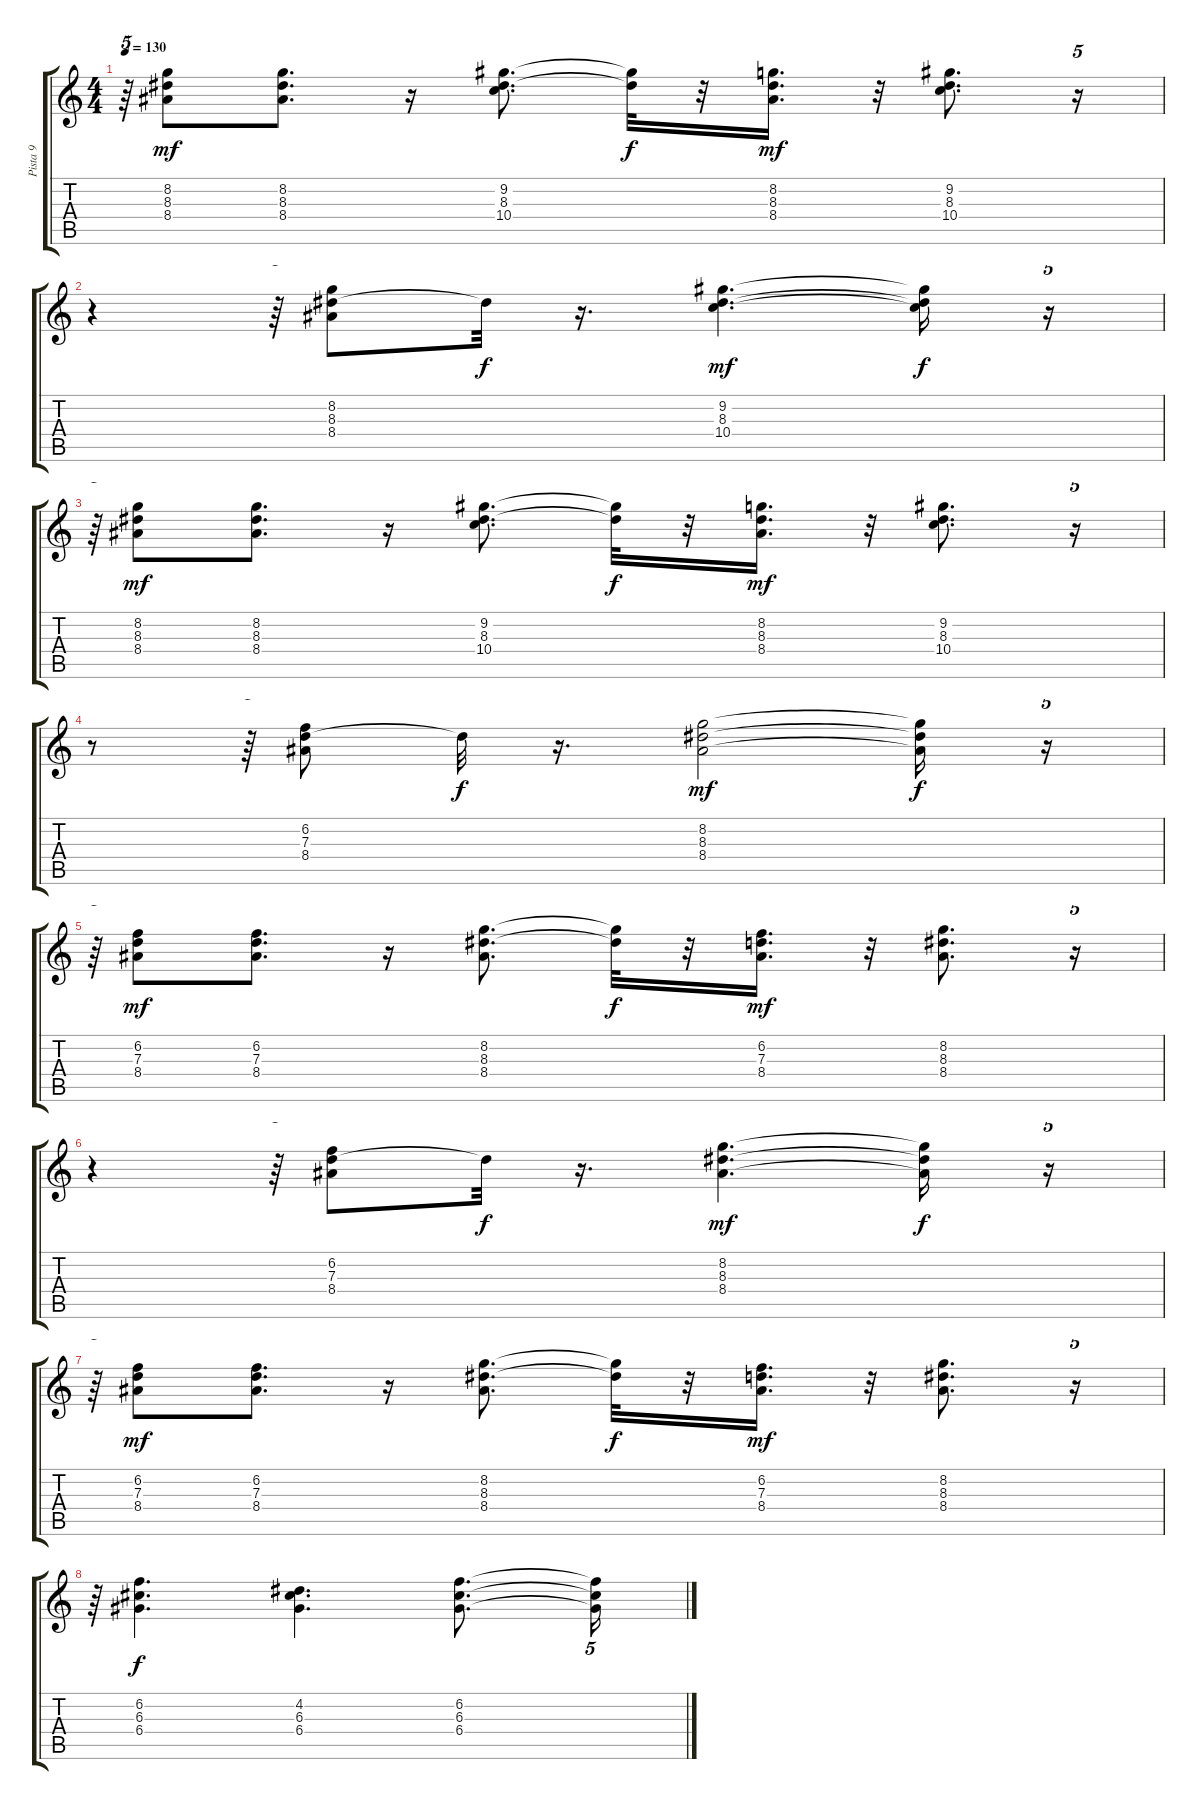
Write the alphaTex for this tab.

\track ("Pista 9" "Pista 9") {instrument distortionguitar}
\staff {score tabs}
\tuning (E4 B3 G3 D3 A2 E2) {hide}
\ts (4 4)
\tempo 130
\clef g2
\ks c
r.64{tu (5 4) dy f} (8.2 8.3 8.4).8{dy mf} (8.2 8.3 8.4).8{d} r.16 (9.2 8.3 10.4).8{d} (9.2{t} 8.3{t}).32{dy f} r.32 (8.2 8.3 8.4).16{d dy mf} r.32 (9.2 8.3 10.4).8{d} r.16{tu (5 4)} |
r.4 r.64{tu (5 4)} (8.2 8.3 8.4).8 8.3{t}.32{dy f} r.16{d} (9.2 8.3 10.4).4{d dy mf} (9.2{t} 8.3{t} 10.4{t}).16{dy f} r.16{tu (5 4)} |
r.64{tu (5 4)} (8.2 8.3 8.4).8{dy mf} (8.2 8.3 8.4).8{d} r.16 (9.2 8.3 10.4).8{d} (9.2{t} 8.3{t}).32{dy f} r.32 (8.2 8.3 8.4).16{d dy mf} r.32 (9.2 8.3 10.4).8{d} r.16{tu (5 4)} |
r.8 r.64{tu (5 4)} (6.2 7.3 8.4).8 7.3{t}.32{dy f} r.16{d} (8.2 8.3 8.4).2{dy mf} (8.2{t} 8.3{t} 8.4{t}).16{dy f} r.16{tu (5 4)} |
r.64{tu (5 4)} (6.2 7.3 8.4).8{dy mf} (6.2 7.3 8.4).8{d} r.16 (8.2 8.3 8.4).8{d} (8.2{t} 8.3{t}).32{dy f} r.32 (6.2 7.3 8.4).16{d dy mf} r.32 (8.2 8.3 8.4).8{d} r.16{tu (5 4)} |
r.4 r.64{tu (5 4)} (6.2 7.3 8.4).8 7.3{t}.32{dy f} r.16{d} (8.2 8.3 8.4).4{d dy mf} (8.2{t} 8.3{t} 8.4{t}).16{dy f} r.16{tu (5 4)} |
r.64{tu (5 4)} (6.2 7.3 8.4).8{dy mf} (6.2 7.3 8.4).8{d} r.16 (8.2 8.3 8.4).8{d} (8.2{t} 8.3{t}).32{dy f} r.32 (6.2 7.3 8.4).16{d dy mf} r.32 (8.2 8.3 8.4).8{d} r.16{tu (5 4)} |
r.64{tu (5 4)} (6.2 6.3 6.4).4{d dy f} (4.2 6.3 6.4).4{d} (6.2 6.3 6.4).8{d} (6.2{t} 6.3{t} 6.4{t}).16{tu (5 4)}
